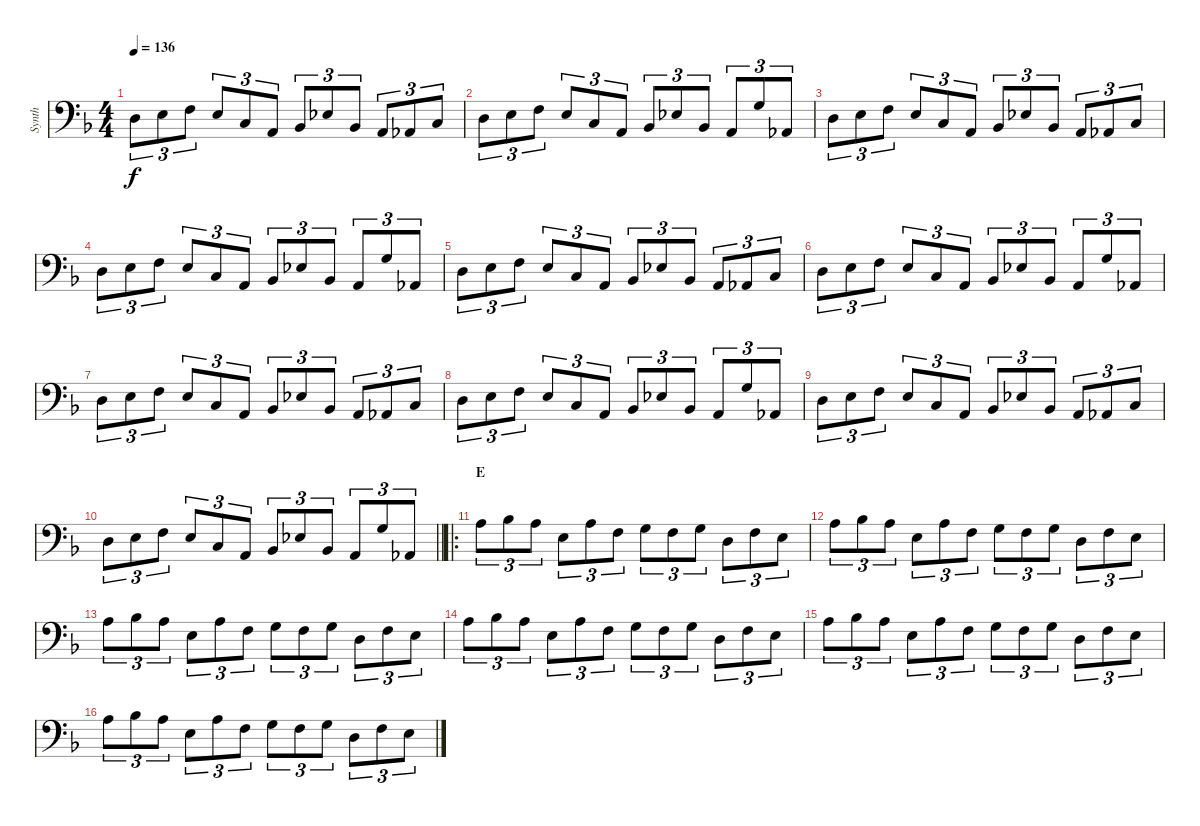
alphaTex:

\track ("Synth" "Synth") {instrument synthbass1}
\staff {score}
\tuning (G2 D2 A1 E1 B0) {hide}
\ts (4 4)
\tempo 136
\clef f4
\ks dminor
0.2.8{tu (3 2) dy f} 2.2.8{tu (3 2)} 3.2.8{tu (3 2)} 2.2.8{tu (3 2)} 3.3.8{tu (3 2)} 0.3.8{tu (3 2)} 1.3.8{tu (3 2) beam Up} 1.2.8{tu (3 2) beam Up} 1.3.8{tu (3 2) beam Up} 0.3.8{tu (3 2)} 4.4.8{tu (3 2)} 3.3.8{tu (3 2)} |
0.2.8{tu (3 2)} 2.2.8{tu (3 2)} 3.2.8{tu (3 2)} 2.2.8{tu (3 2)} 3.3.8{tu (3 2)} 0.3.8{tu (3 2)} 1.3.8{tu (3 2) beam Up} 1.2.8{tu (3 2) beam Up} 1.3.8{tu (3 2) beam Up} 0.3.8{tu (3 2) beam Up} 0.1.8{tu (3 2) beam Up} 4.4.8{tu (3 2) beam Up} |
0.2.8{tu (3 2)} 2.2.8{tu (3 2)} 3.2.8{tu (3 2)} 2.2.8{tu (3 2)} 3.3.8{tu (3 2)} 0.3.8{tu (3 2)} 1.3.8{tu (3 2) beam Up} 1.2.8{tu (3 2) beam Up} 1.3.8{tu (3 2) beam Up} 0.3.8{tu (3 2)} 4.4.8{tu (3 2)} 3.3.8{tu (3 2)} |
0.2.8{tu (3 2)} 2.2.8{tu (3 2)} 3.2.8{tu (3 2)} 2.2.8{tu (3 2)} 3.3.8{tu (3 2)} 0.3.8{tu (3 2)} 1.3.8{tu (3 2) beam Up} 1.2.8{tu (3 2) beam Up} 1.3.8{tu (3 2) beam Up} 0.3.8{tu (3 2) beam Up} 0.1.8{tu (3 2) beam Up} 4.4.8{tu (3 2) beam Up} |
0.2.8{tu (3 2)} 2.2.8{tu (3 2)} 3.2.8{tu (3 2)} 2.2.8{tu (3 2)} 3.3.8{tu (3 2)} 0.3.8{tu (3 2)} 1.3.8{tu (3 2) beam Up} 1.2.8{tu (3 2) beam Up} 1.3.8{tu (3 2) beam Up} 0.3.8{tu (3 2)} 4.4.8{tu (3 2)} 3.3.8{tu (3 2)} |
0.2.8{tu (3 2)} 2.2.8{tu (3 2)} 3.2.8{tu (3 2)} 2.2.8{tu (3 2)} 3.3.8{tu (3 2)} 0.3.8{tu (3 2)} 1.3.8{tu (3 2) beam Up} 1.2.8{tu (3 2) beam Up} 1.3.8{tu (3 2) beam Up} 0.3.8{tu (3 2) beam Up} 0.1.8{tu (3 2) beam Up} 4.4.8{tu (3 2) beam Up} |
0.2.8{tu (3 2)} 2.2.8{tu (3 2)} 3.2.8{tu (3 2)} 2.2.8{tu (3 2)} 3.3.8{tu (3 2)} 0.3.8{tu (3 2)} 1.3.8{tu (3 2) beam Up} 1.2.8{tu (3 2) beam Up} 1.3.8{tu (3 2) beam Up} 0.3.8{tu (3 2)} 4.4.8{tu (3 2)} 3.3.8{tu (3 2)} |
0.2.8{tu (3 2)} 2.2.8{tu (3 2)} 3.2.8{tu (3 2)} 2.2.8{tu (3 2)} 3.3.8{tu (3 2)} 0.3.8{tu (3 2)} 1.3.8{tu (3 2) beam Up} 1.2.8{tu (3 2) beam Up} 1.3.8{tu (3 2) beam Up} 0.3.8{tu (3 2) beam Up} 0.1.8{tu (3 2) beam Up} 4.4.8{tu (3 2) beam Up} |
0.2.8{tu (3 2)} 2.2.8{tu (3 2)} 3.2.8{tu (3 2)} 2.2.8{tu (3 2)} 3.3.8{tu (3 2)} 0.3.8{tu (3 2)} 1.3.8{tu (3 2) beam Up} 1.2.8{tu (3 2) beam Up} 1.3.8{tu (3 2) beam Up} 0.3.8{tu (3 2)} 4.4.8{tu (3 2)} 3.3.8{tu (3 2)} |
\barLineRight lightlight
0.2.8{tu (3 2)} 2.2.8{tu (3 2)} 3.2.8{tu (3 2)} 2.2.8{tu (3 2)} 3.3.8{tu (3 2)} 0.3.8{tu (3 2)} 1.3.8{tu (3 2) beam Up} 1.2.8{tu (3 2) beam Up} 1.3.8{tu (3 2) beam Up} 0.3.8{tu (3 2) beam Up} 0.1.8{tu (3 2) beam Up} 4.4.8{tu (3 2) beam Up} |
\ro
\section ("" "E")
2.1.8{tu (3 2)} 3.1.8{tu (3 2)} 2.1.8{tu (3 2)} 2.2.8{tu (3 2)} 2.1.8{tu (3 2)} 3.2.8{tu (3 2)} 0.1.8{tu (3 2)} 3.2.8{tu (3 2)} 0.1.8{tu (3 2)} 0.2.8{tu (3 2)} 3.2.8{tu (3 2)} 2.2.8{tu (3 2)} |
2.1.8{tu (3 2)} 3.1.8{tu (3 2)} 2.1.8{tu (3 2)} 2.2.8{tu (3 2)} 2.1.8{tu (3 2)} 3.2.8{tu (3 2)} 0.1.8{tu (3 2)} 3.2.8{tu (3 2)} 0.1.8{tu (3 2)} 0.2.8{tu (3 2)} 3.2.8{tu (3 2)} 2.2.8{tu (3 2)} |
2.1.8{tu (3 2)} 3.1.8{tu (3 2)} 2.1.8{tu (3 2)} 2.2.8{tu (3 2)} 2.1.8{tu (3 2)} 3.2.8{tu (3 2)} 0.1.8{tu (3 2)} 3.2.8{tu (3 2)} 0.1.8{tu (3 2)} 0.2.8{tu (3 2)} 3.2.8{tu (3 2)} 2.2.8{tu (3 2)} |
2.1.8{tu (3 2)} 3.1.8{tu (3 2)} 2.1.8{tu (3 2)} 2.2.8{tu (3 2)} 2.1.8{tu (3 2)} 3.2.8{tu (3 2)} 0.1.8{tu (3 2)} 3.2.8{tu (3 2)} 0.1.8{tu (3 2)} 0.2.8{tu (3 2)} 3.2.8{tu (3 2)} 2.2.8{tu (3 2)} |
2.1.8{tu (3 2)} 3.1.8{tu (3 2)} 2.1.8{tu (3 2)} 2.2.8{tu (3 2)} 2.1.8{tu (3 2)} 3.2.8{tu (3 2)} 0.1.8{tu (3 2)} 3.2.8{tu (3 2)} 0.1.8{tu (3 2)} 0.2.8{tu (3 2)} 3.2.8{tu (3 2)} 2.2.8{tu (3 2)} |
2.1.8{tu (3 2)} 3.1.8{tu (3 2)} 2.1.8{tu (3 2)} 2.2.8{tu (3 2)} 2.1.8{tu (3 2)} 3.2.8{tu (3 2)} 0.1.8{tu (3 2)} 3.2.8{tu (3 2)} 0.1.8{tu (3 2)} 0.2.8{tu (3 2)} 3.2.8{tu (3 2)} 2.2.8{tu (3 2)}
